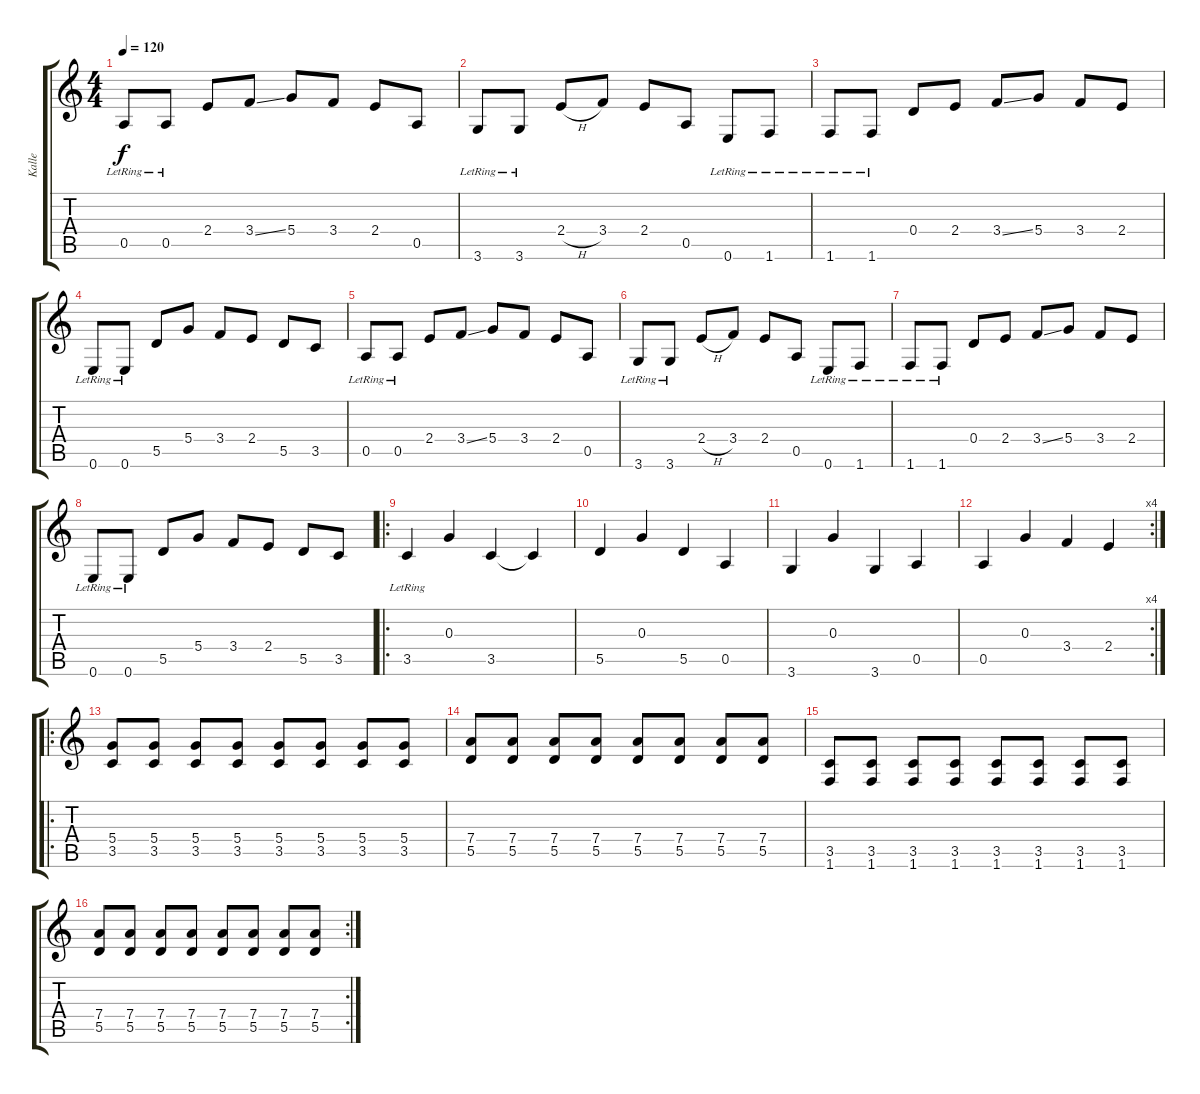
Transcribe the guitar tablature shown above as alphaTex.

\track ("Kalle" "Kalle") {instrument electricguitarclean}
\staff {score tabs}
\tuning (E4 B3 G3 D3 A2 E2) {hide}
\ts (4 4)
\tempo 120
\clef g2
\ks c
0.5{lr}.8{dy f instrument electricguitarclean} 0.5{lr}.8 2.4.8 3.4{ss}.8 5.4.8 3.4.8 2.4.8 0.5.8 |
3.6{lr}.8 3.6{lr}.8 2.4{h}.8 3.4.8 2.4.8 0.5.8 0.6{lr}.8 1.6{lr}.8 |
1.6{lr}.8 1.6{lr}.8 0.4.8 2.4.8 3.4{ss}.8 5.4.8 3.4.8 2.4.8 |
0.6{lr}.8 0.6{lr}.8 5.5.8 5.4.8 3.4.8 2.4.8 5.5.8 3.5.8 |
0.5{lr}.8 0.5{lr}.8 2.4.8 3.4{ss}.8 5.4.8 3.4.8 2.4.8 0.5.8 |
3.6{lr}.8 3.6{lr}.8 2.4{h}.8 3.4.8 2.4.8 0.5.8 0.6{lr}.8 1.6{lr}.8 |
1.6{lr}.8 1.6{lr}.8 0.4.8 2.4.8 3.4{ss}.8 5.4.8 3.4.8 2.4.8 |
0.6{lr}.8 0.6{lr}.8 5.5.8 5.4.8 3.4.8 2.4.8 5.5.8 3.5.8 |
\ro
3.5{lr}.4 0.3.4 3.5.4 3.5{t}.4 |
5.5.4 0.3.4 5.5.4 0.5.4 |
3.6.4 0.3.4 3.6.4 0.5.4 |
\rc 4
0.5.4 0.3.4 3.4.4 2.4.4 |
\ro
(5.4 3.5).8{volume 16 instrument distortionguitar} (5.4 3.5).8 (5.4 3.5).8 (5.4 3.5).8 (5.4 3.5).8 (5.4 3.5).8 (5.4 3.5).8 (5.4 3.5).8 |
(7.4 5.5).8 (7.4 5.5).8 (7.4 5.5).8 (7.4 5.5).8 (7.4 5.5).8 (7.4 5.5).8 (7.4 5.5).8 (7.4 5.5).8 |
(3.5 1.6).8 (3.5 1.6).8 (3.5 1.6).8 (3.5 1.6).8 (3.5 1.6).8 (3.5 1.6).8 (3.5 1.6).8 (3.5 1.6).8 |
\rc 2
(7.4 5.5).8 (7.4 5.5).8 (7.4 5.5).8 (7.4 5.5).8 (7.4 5.5).8 (7.4 5.5).8 (7.4 5.5).8 (7.4 5.5).8
